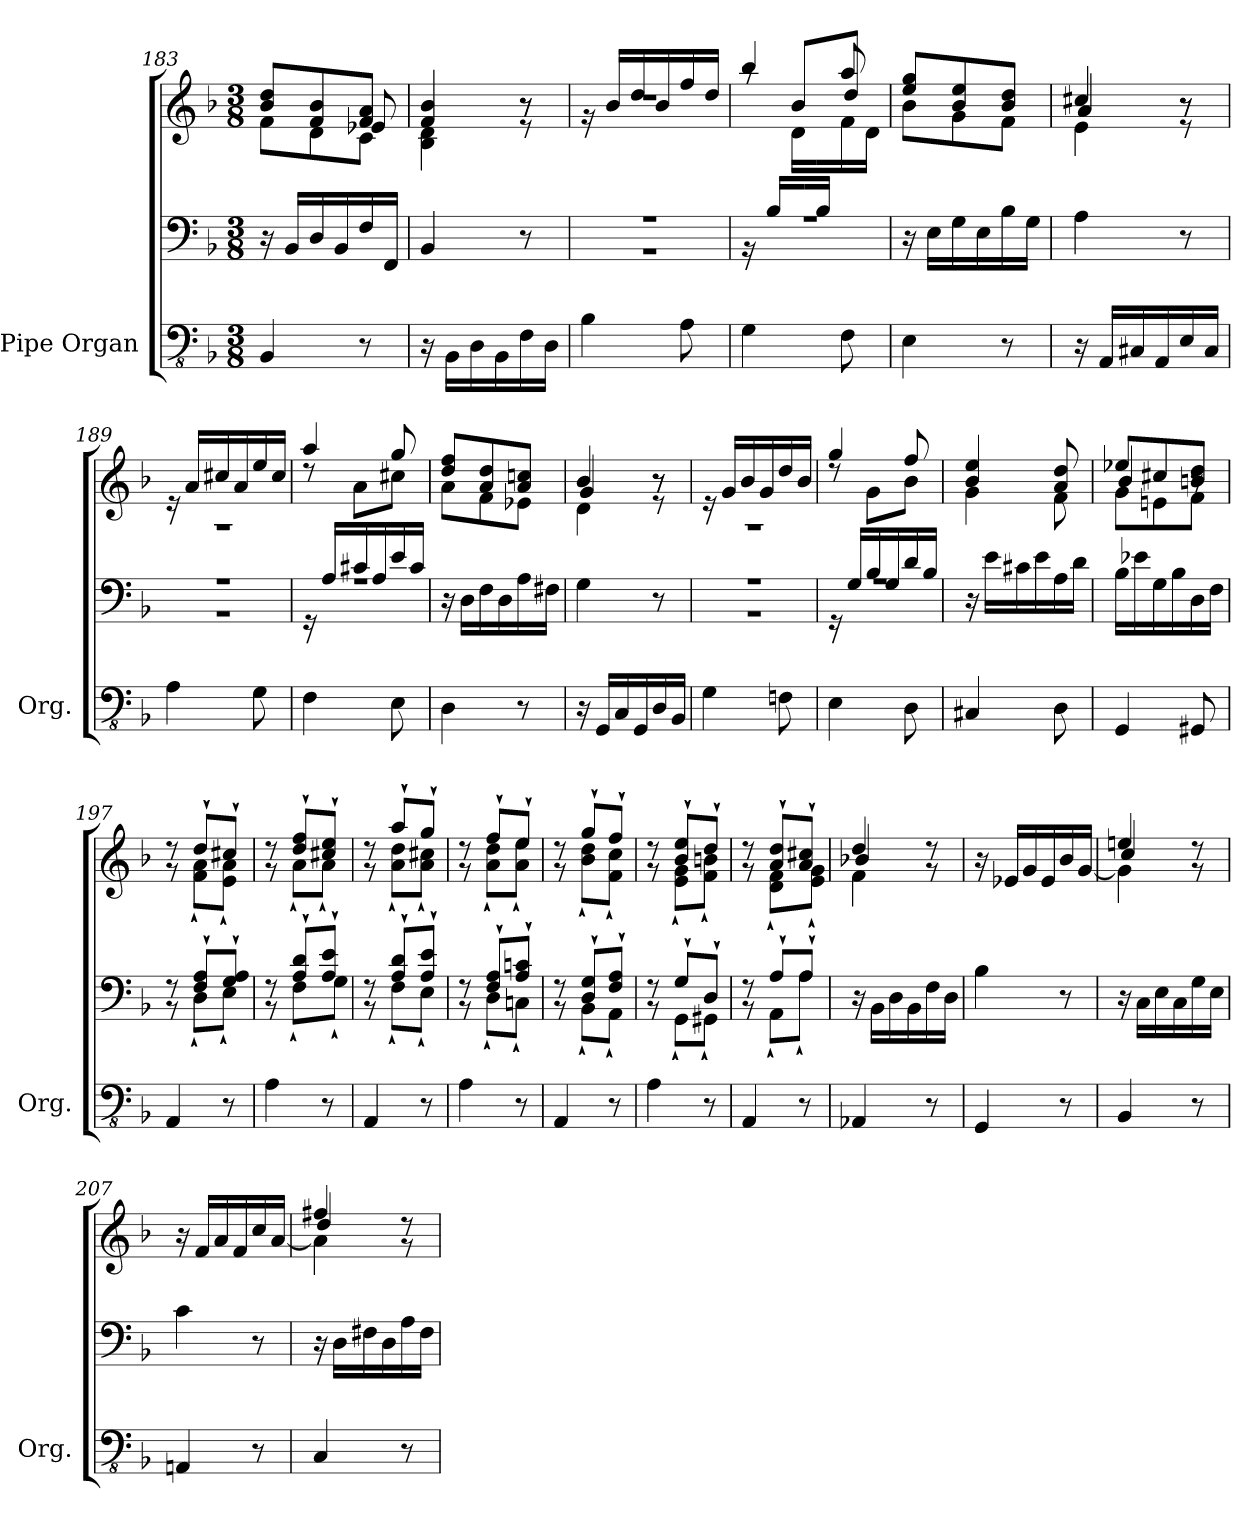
**kern	**kern	**kern
*part1	*part1	*part1
*staff3	*staff2	*staff1
*I"Pipe Organ	*	*
*I'Org.	*	*
*clefFv4	*clefF4	*clefG2
*k[b-]	*k[b-]	*k[b-]
*M3/8	*M3/8	*M3/8
=183	=183	=183
*	*	*^
*	*	*	*^
4BBB-/	16r	8b-/ 8dd/L	8f\L	4ryy
.	16BB-/LL	.	.	.
.	16D/	8f/ 8b-/	8d\	.
.	16BB-/	.	.	.
8r	16F/	8f/ 8a/J	8c\J	8e-X/
.	16FF/JJ	.	.	.
=184	=184	=184	=184	=184
16r	4BB-/	4f/ 4b-/	4B-\ 4d\	4ryy
16BBB-\LL	.	.	.	.
16DD\	.	.	.	.
16BBB-\	.	.	.	.
16FF\	8r	8r	8r	8re
16DD\JJ	.	.	.	.
*	*	*	*v	*v
=185	=185	=185	=185
*	*^	*	*
4BB-\	4.rBB	4.rA	16rg	4.rdd
.	.	.	16b-/LL	.
.	.	.	16dd/	.
.	.	.	16b-/	.
8AA\	.	.	16ff/	.
.	.	.	16dd/JJ	.
=186	=186	=186	=186	=186
*	*	*	*	*^
4GG\	16rBB	4.rA	4bb-/	8raa	8ryy
.	16B-/LL	.	.	.	.
.	16A/yy	.	.	8b-/L	16d\LL
.	16B-/JJ	.	.	.	16c\yy
8FF\	8ryy	.	8aa/	8dd\J	16f\
.	.	.	.	.	16d\JJ
*	*v	*v	*	*	*
*	*	*	*v	*v
=187	=187	=187	=187
4EE\	16r	8ee/ 8gg/L	8b-\L
.	16E\LL	.	.
.	16G\	8b-/ 8ee/	8g\
.	16E\	.	.
8r	16B-\	8b-/ 8dd/J	8f\J
.	16G\JJ	.	.
!!LO:PB:g=z
=188	=188	=188	=188
*	*	*	*^
16r	4A\	4cc#X/	4a/	4e\
16AAA/LL	.	.	.	.
16CC#X/	.	.	.	.
16AAA/	.	.	.	.
16EE/	8r	8r	8r	8re
16CC#/JJ	.	.	.	.
*	*	*	*v	*v
=189	=189	=189	=189
*	*^	*	*
4AA\	4.rBB	4.rA	16re	4.r
.	.	.	16a/LL	.
.	.	.	16cc#X/	.
.	.	.	16a/	.
8GG\	.	.	16ee/	.
.	.	.	16cc#/JJ	.
=190	=190	=190	=190	=190
4FF\	16rGG	4.rA	4aa/	8rdd
.	16A/LL	.	.	.
.	16c#X/	.	.	8a\L
.	16A/	.	.	.
8EE\	16e/	.	8gg/	8cc#X\J
.	16c#/JJ	.	.	.
*	*v	*v	*	*
=191	=191	=191	=191
4DD\	16r	8dd/ 8ff/L	8a\L
.	16D\LL	.	.
.	16F\	8a/ 8dd/	8f\
.	16D\	.	.
8r	16A\	8a/ 8ccn/J	8e-X\J
.	16F#X\JJ	.	.
=192	=192	=192	=192
*	*	*	*^
16r	4G\	4b-/	4g/	4d\
16GGG/LL	.	.	.	.
16CC/	.	.	.	.
16GGG/	.	.	.	.
16DD/	8r	8r	8r	8re
16BBB-/JJ	.	.	.	.
*	*	*	*v	*v
=193	=193	=193	=193
*	*^	*	*
4GG\	4.rBB	4.rA	16re	4.r
.	.	.	16g/LL	.
.	.	.	16b-/	.
.	.	.	16g/	.
8FFn\	.	.	16dd/	.
.	.	.	16b-/JJ	.
=194	=194	=194	=194	=194
4EE\	16rGG	4.rA	4gg/	8rdd
.	16G/LL	.	.	.
.	16B-/	.	.	8g\L
.	16G/	.	.	.
8DD\	16d/	.	8ff/	8b-\J
.	16B-/JJ	.	.	.
*	*v	*v	*	*
=195	=195	=195	=195
4CC#X/	16r	4b-/ 4ee/	4g\
.	16e\LL	.	.
.	16c#X\	.	.
.	16e\	.	.
8DD\	16A\	8a/ 8dd/	8f\
.	16d\JJ	.	.
=196	=196	=196	=196
*	*	*	*^
4GGG/	16B-\LL	8ee-X/L	8g\L	4b-/
.	16e-X\	.	.	.
.	16G\	8cc#X/	8en\	.
.	16B-\	.	.	.
8GGG#X/	16D\	8bn/ 8dd/J	8f\J	8r
.	16F\JJ	.	.	.
*	*	*	*v	*v
!!LO:PB:g=z
=197	=197	=197	=197
*	*^	*	*
4AAA/	8rBB	8rF	8rg	8rdd
.	8F/` 8A/`L	8D`\L	8dd`/L	8f\` 8a\`L
8r	8G/` 8A/`J	8E`\J	8cc#X`/J	8e\` 8a\`J
=198	=198	=198	=198	=198
4AA\	8rBB	8rF	8rg	8rdd
.	8A/` 8d/`L	8F`\L	8dd/` 8ff/`L	8a`\L
8r	8A/` 8e/`J	8G`\J	8cc#X/` 8ee/`J	8a`\J
=199	=199	=199	=199	=199
4AAA/	8rBB	8rF	8rg	8rdd
.	8A/` 8d/`L	8F`\L	8aa`/L	8a\` 8dd\`L
8r	8A/` 8e/`J	8E`\J	8gg`/J	8a\` 8cc#X\`J
=200	=200	=200	=200	=200
4AA\	8rBB	8rF	8rg	8rdd
.	8F/` 8A/`L	8D`\L	8ff`/L	8a\` 8dd\`L
8r	8A/` 8cn/`J	8Cn`\J	8ee`/J	8a\` 8ee\`J
=201	=201	=201	=201	=201
4AAA/	8rBB	8rF	8rg	8rdd
.	8D/` 8G/`L	8BB-`\L	8gg`/L	8b-\` 8dd\`L
8r	8F/` 8A/`J	8AA`\J	8ff`/J	8f\` 8cc\`J
=202	=202	=202	=202	=202
4AA\	8rBB	8rF	8rg	8rdd
.	8G`/L	8GG`\L	8b-/` 8ee/`L	8e\` 8g\`L
8r	8D`/J	8GG#X`\J	8dd`/J	8f\` 8bn\`J
=203	=203	=203	=203	=203
4AAA/	8rBB	8rF	8rg	8rdd
.	8A`/L	8AA`\L	8a/` 8dd/`L	8d\` 8f\`L
8r	8A`/J	8A`\J	8a/` 8cc#X/`J	8e\` 8g\`J
*	*v	*v	*	*
=204	=204	=204	=204
*	*	*	*^
4AAA-X/	16r	4dd/	4b-X/	4f\
.	16BB-\LL	.	.	.
.	16D\	.	.	.
.	16BB-\	.	.	.
8r	16F\	8rg	8rdd	8ryy
.	16D\JJ	.	.	.
*	*	*v	*v	*v
=205	=205	=205
4GGG/	4B-\	16r
.	.	16e-X/LL
.	.	16g/
.	.	16e-/
8r	8r	16b-/
.	.	[16g/JJ
=206	=206	=206
*	*	*^
*	*	*	*^
4BBB-/	16r	4een/	4cc/	4g\]
.	16C\LL	.	.	.
.	16E\	.	.	.
.	16C\	.	.	.
8r	16G\	8rg	8rdd	8ryy
.	16E\JJ	.	.	.
*	*	*v	*v	*v
!!LO:PB:g=z
=207	=207	=207
4AAAn/	4c\	16r
.	.	16f/LL
.	.	16a/
.	.	16f/
8r	8r	16cc/
.	.	[16a/JJ
=208	=208	=208
*	*	*^
*	*	*	*^
4CC/	16r	4ff#X/	4dd/	4a\]
.	16D\LL	.	.	.
.	16F#X\	.	.	.
.	16D\	.	.	.
8r	16A\	8rg	8rdd	8ryy
.	16F#\JJ	.	.	.
*	*	*v	*v	*v
=	=	=
*-	*-	*-
